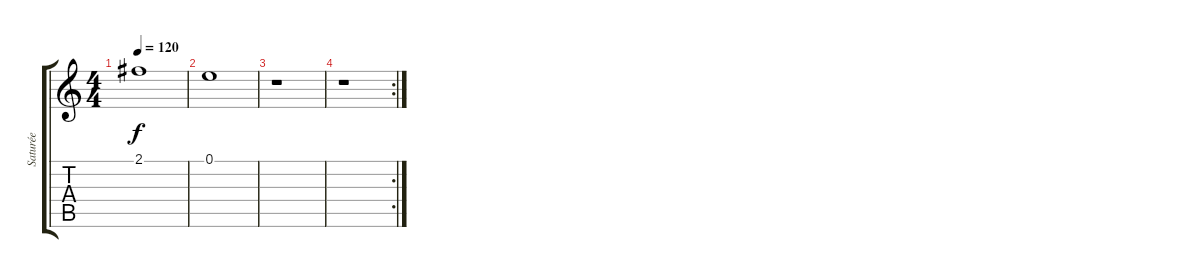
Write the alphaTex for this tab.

\track ("Saturée" "Saturée") {instrument overdrivenguitar}
\staff {score tabs}
\tuning (E4 B3 G3 D3 A2 E2) {hide}
\ts (4 4)
\tempo 120
\clef g2
\ks c
2.1.1{dy f} |
0.1.1 |
r.1 |
\rc 2
r.1
